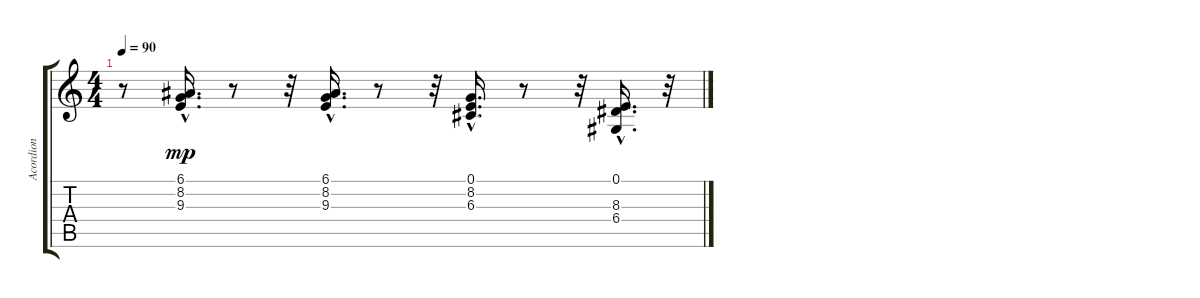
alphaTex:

\track ("Acordion" "Acordion") {instrument tangoaccordion}
\staff {score tabs}
\tuning (E4 B3 G3 D3 A2 E2) {hide}
\ts (4 4)
\tempo 90
\clef g2
\ks c
r.8{dy mp} (6.1{hac} 8.2{hac} 9.3{hac}).16{d} r.8 r.32 (6.1{hac} 8.2{hac} 9.3{hac}).16{d} r.8 r.32 (0.1{hac} 8.2{hac} 6.3{hac}).16{d} r.8 r.32 (0.1{hac} 8.3{hac} 6.4{hac}).16{d} r.32
